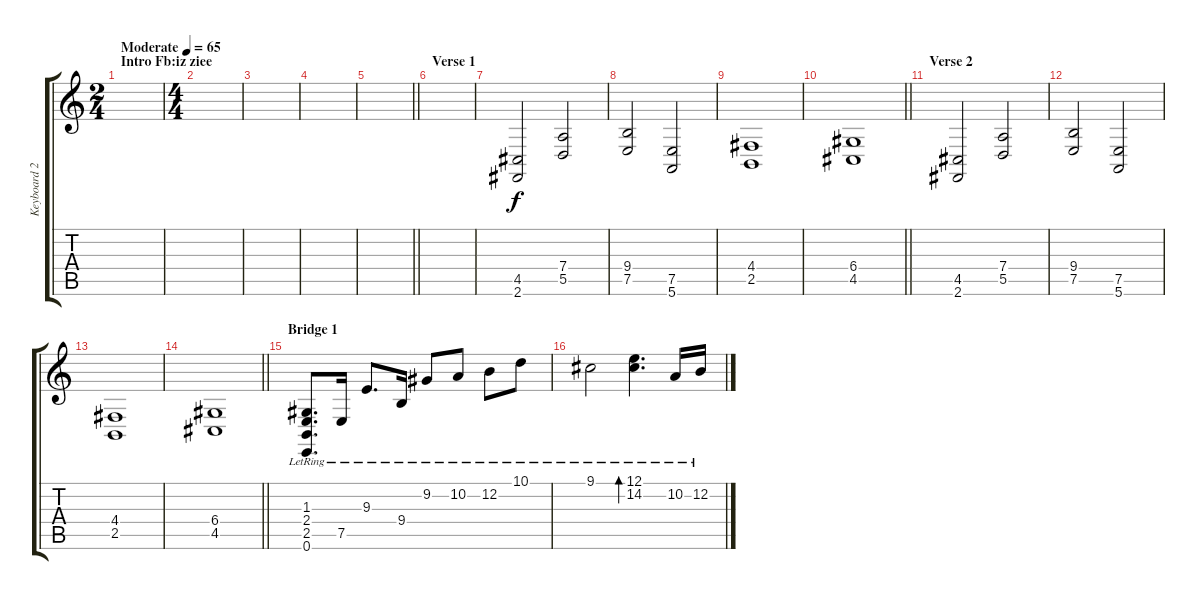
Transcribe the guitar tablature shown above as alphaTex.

\track ("Keyboard 2" "Keyboard 2") {instrument acousticgrandpiano}
\staff {score tabs}
\tuning (E4 B3 G3 D3 A2 E2) {hide}
\ts (2 4)
\section ("" "Intro Fb:iz ziee")
\tempo (65 "Moderate")
\clef g2
\ks c
|
\ts (4 4)
|
|
|
\barLineRight lightlight
|
\section ("" "Verse 1")
|
(4.5 2.6).2 (7.4 5.5).2 |
(9.4 7.5).2 (7.5 5.6).2 |
(4.4 2.5).1 |
\barLineRight lightlight
(6.4 4.5).1 |
\section ("" "Verse 2")
(4.5 2.6).2 (7.4 5.5).2 |
(9.4 7.5).2 (7.5 5.6).2 |
(4.4 2.5).1 |
\barLineRight lightlight
(6.4 4.5).1 |
\section ("" "Bridge 1")
(1.3{lr} 2.4{lr} 2.5{lr} 0.6{lr}).8{d volume 15} 7.5{lr}.16 9.3{lr}.8{d} 9.4{lr}.16 9.2{lr}.8 10.2{lr}.8 12.2{lr}.8 10.1{lr}.8 |
9.1{lr}.2 (12.1{lr} 14.2{lr}).4{d bd 120} 10.2{lr}.16 12.2{lr}.16
